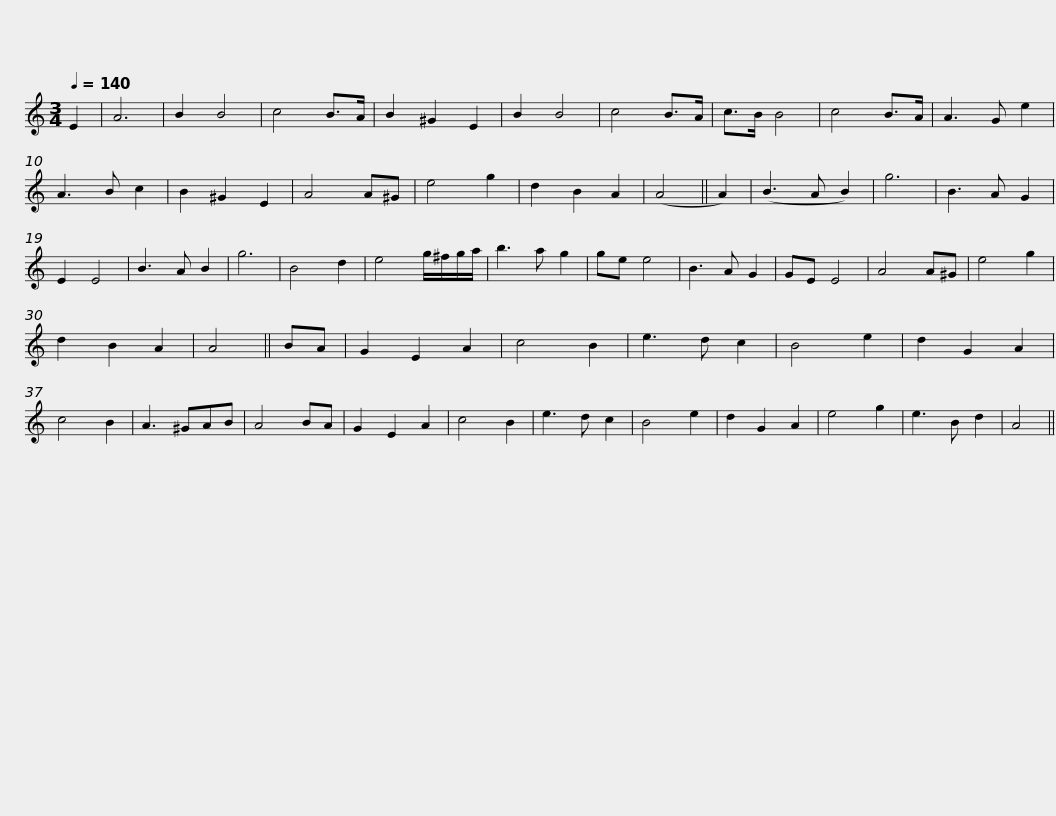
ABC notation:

X:1
L:1/8
Q:1/4=140
M:3/4
I:linebreak $
K:C
V:1 treble
V:1
 E2 | A6 | B2 B4 | c4 B>A | B2 ^G2 E2 | %5
 B2 B4 | c4 B>A | c>B B4 | c4 B>A | A3 G e2 | %10
 A3 B c2 | B2 ^G2 E2 | A4 A^G |$ e4 g2 | d2 B2 A2 | %15
 (A4 || A2) | (B3 A B2) | g6 | B3 A G2 | %20
 E2 E4 | B3 A B2 | g6 | B4 d2 | e4 g/^f/g/a/ | %25
 b3 a g2 |$ ge e4 | B3 A G2 | GE E4 | A4 A^G | %30
 e4 g2 | d2 B2 A2 | A4 || BA | G2 E2 A2 | %35
 c4 B2 | e3 d c2 | B4 e2 | d2 G2 A2 | c4 B2 |$ %40
 A3 ^GAB | A4 BA | G2 E2 A2 | c4 B2 | e3 d c2 | %45
 B4 e2 | d2 G2 A2 | e4 g2 | e3 B d2 | A4 || %50
